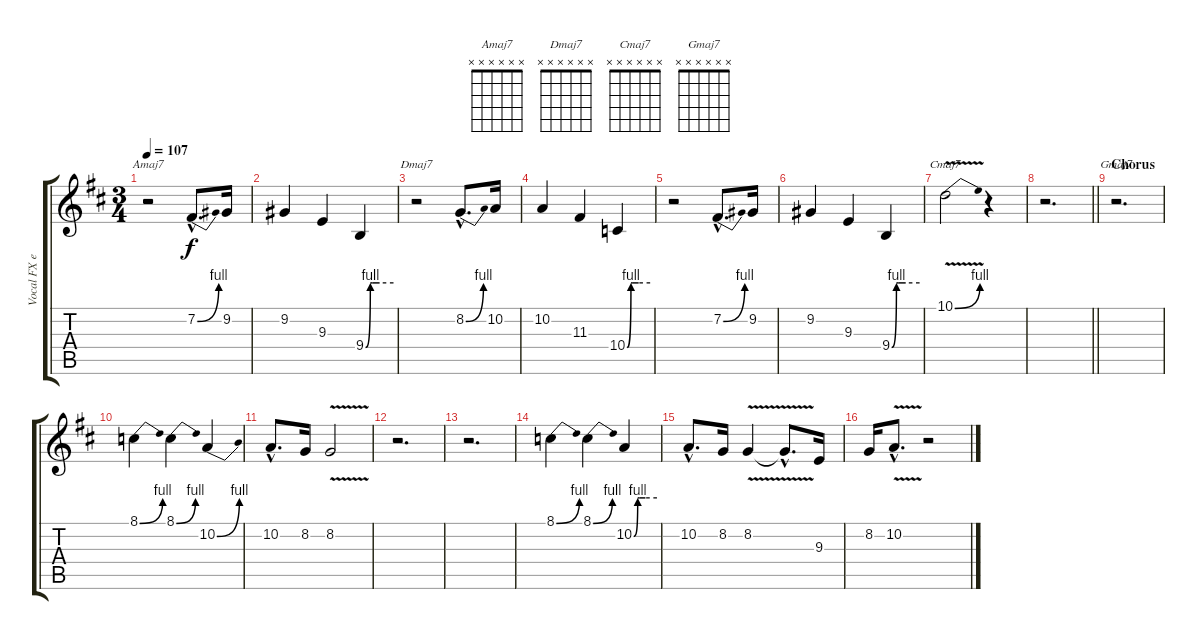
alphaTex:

\track ("Vocal FX echo" "Vocal FX e") {instrument stringensemble1}
\staff {score tabs}
\tuning (E4 B3 G3 D3 A2 E2) {hide}
\chord ("Amaj7" x x x x x x)
\chord ("Dmaj7" x x x x x x)
\chord ("Cmaj7" x x x x x x)
\chord ("Gmaj7" x x x x x x)
\ts (3 4)
\tempo 107
\clef g2
\ks d
r.2{ch "Amaj7" dy f} 7.2{be (bend 0 0 60 4) hac}.8{d} 9.2.16 |
9.2.4 9.3.4 9.4{be (custom 0 0 10 4 15 4 30 4 60 4)}.4 |
r.2{ch "Dmaj7"} 8.2{be (bend 0 0 60 4) hac}.8{d} 10.2.16 |
10.2.4 11.3.4 10.4{be (custom 0 0 10 4 15 4 30 4 60 4)}.4 |
r.2 7.2{be (bend 0 0 60 4) hac}.8{d} 9.2.16 |
9.2.4 9.3.4 9.4{be (custom 0 0 10 4 15 4 30 4 60 4)}.4 |
10.1{be (bend 0 0 60 4) v}.2{ch "Cmaj7"} r.4 |
\barLineRight lightlight
r.2{d} |
\section ("" "Chorus")
r.2{d ch "Gmaj7"} |
8.1{be (bend 0 0 60 4)}.4 8.1{be (bend 0 0 60 4)}.4 10.2{be (bend 0 0 60 4)}.4 |
10.2{hac}.8{d} 8.2.16 8.2{v}.2 |
r.2{d} |
r.2{d} |
8.1{be (bend 0 0 60 4)}.4 8.1{be (bend 0 0 60 4)}.4 10.2{be (custom 0 0 10 4 15 4 30 4 60 4)}.4 |
10.2{hac}.8{d} 8.2.16 8.2{v}.4 8.2{hac t}.8{d} 9.3.16 |
8.2.16 10.2{v hac}.8{d} r.2
